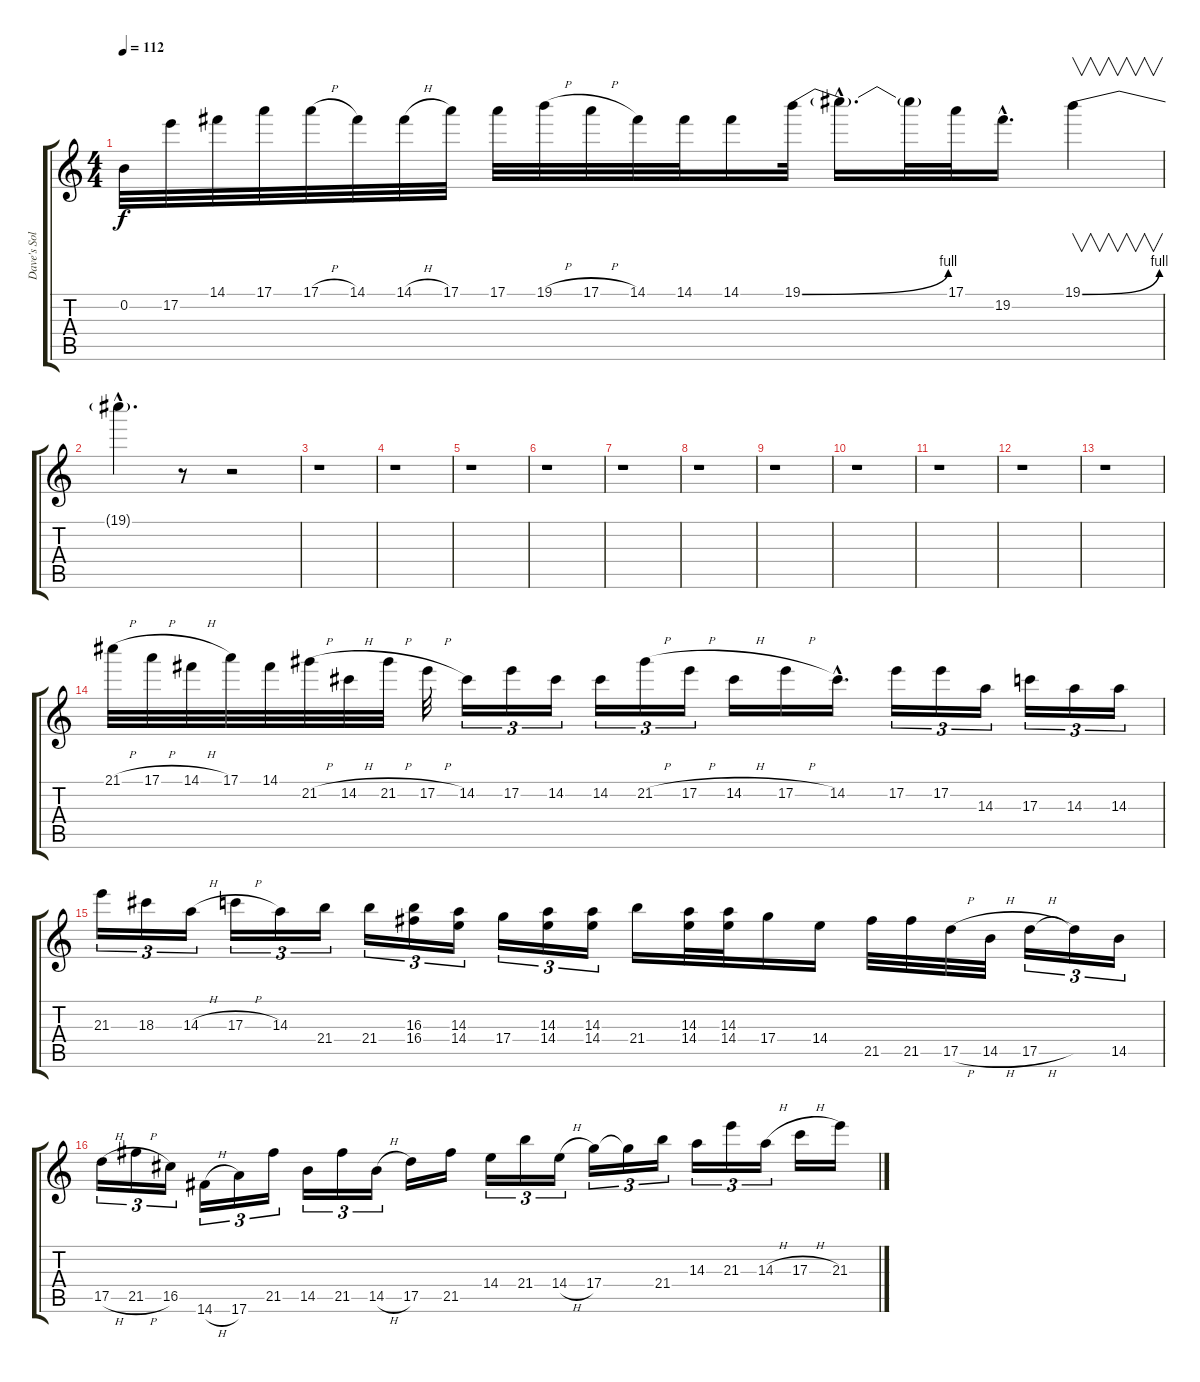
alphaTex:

\track ("Dave's Solo" "Dave's Sol") {instrument distortionguitar}
\staff {score tabs}
\tuning (E4 B3 G3 D3 A2 E2) {hide}
\ts (4 4)
\tempo 112
\clef g2
\ks c
0.2.32{dy f} 17.2.32 14.1.32 17.1.32 17.1{h}.32 14.1.32 14.1{h}.32 17.1.32 17.1.32 19.1{h}.32 17.1{h}.32 14.1.32 14.1.32 14.1.16 19.1{be (bend 0 0 60 4)}.32 19.1{hac t}.16{d} 19.1{t}.32 17.1.32 19.2{hac}.16{d} 19.1{be (bend 0 0 60 4)}.4{v} |
19.1{hac t}.4{d} r.8 r.2 |
r.1 |
r.1 |
r.1 |
r.1 |
r.1 |
r.1 |
r.1 |
r.1 |
r.1 |
r.1 |
r.1 |
21.1{h}.32 17.1{h}.32 14.1{h}.32 17.1.32 14.1.32 21.2{h}.32 14.2{h}.32 21.2{h}.32 17.2{h}.32 14.2.16{tu (3 2)} 17.2.16{tu (3 2)} 14.2.16{tu (3 2)} 14.2.16{tu (3 2)} 21.2{h}.16{tu (3 2)} 17.2{h}.16{tu (3 2)} 14.2{h}.16 17.2{h}.16 14.2{hac}.16{d} 17.2.16{tu (3 2)} 17.2.16{tu (3 2)} 14.3.16{tu (3 2)} 17.3.16{tu (3 2)} 14.3.16{tu (3 2)} 14.3.16{tu (3 2)} |
21.3.16{tu (3 2)} 18.3.16{tu (3 2)} 14.3{h}.16{tu (3 2)} 17.3{h}.16{tu (3 2)} 14.3.16{tu (3 2)} 21.4.16{tu (3 2)} 21.4.16{tu (3 2)} (16.3 16.4).16{tu (3 2)} (14.3 14.4).16{tu (3 2)} 17.4.16{tu (3 2)} (14.3 14.4).16{tu (3 2)} (14.3 14.4).16{tu (3 2)} 21.4.16 (14.3 14.4).32 (14.3 14.4).32 17.4.16 14.4.16 21.5.32 21.5.32 17.5{h}.32 14.5{h}.32 17.5{h}.16{tu (3 2)} 17.5{t}.16{tu (3 2)} 14.5.16{tu (3 2)} |
17.5{h}.16{tu (3 2)} 21.5{h}.16{tu (3 2)} 16.5.16{tu (3 2)} 14.6{h}.16{tu (3 2)} 17.6.16{tu (3 2)} 21.5.16{tu (3 2)} 14.5.16{tu (3 2)} 21.5.16{tu (3 2)} 14.5{h}.16{tu (3 2)} 17.5.16 21.5.16 14.4.16{tu (3 2)} 21.4.16{tu (3 2)} 14.4{h}.16{tu (3 2)} 17.4.16{tu (3 2)} 17.4{t}.16{tu (3 2)} 21.4.16{tu (3 2)} 14.3.16{tu (3 2)} 21.3.16{tu (3 2)} 14.3{h}.16{tu (3 2)} 17.3{h}.16 21.3.16
